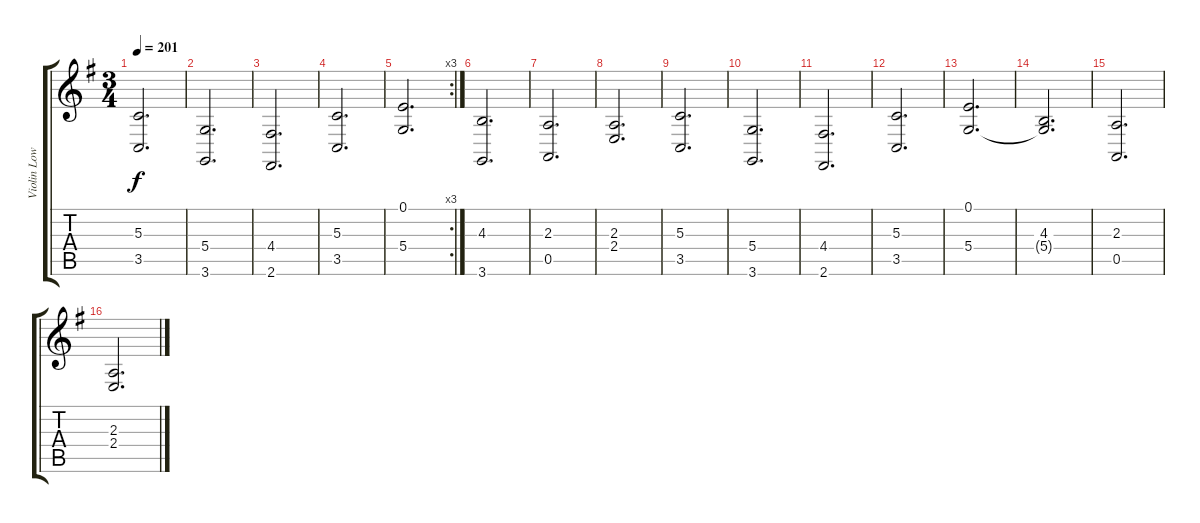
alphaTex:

\track ("Violin Low" "Violin Low") {instrument violin}
\staff {score tabs}
\tuning (E4 B3 G3 D3 A2 E2) {hide}
\ts (3 4)
\tempo 201
\clef g2
\ks g
(5.3 3.5).2{d dy f} |
(5.4 3.6).2{d} |
(4.4 2.6).2{d} |
(5.3 3.5).2{d} |
\rc 3
(0.1 5.4).2{d} |
(4.3 3.6).2{d} |
(2.3 0.5).2{d} |
(2.3 2.4).2{d} |
(5.3 3.5).2{d} |
(5.4 3.6).2{d} |
(4.4 2.6).2{d} |
(5.3 3.5).2{d} |
(0.1 5.4).2{d} |
(4.3 5.4{t}).2{d} |
(2.3 0.5).2{d} |
(2.3 2.4).2{d}
